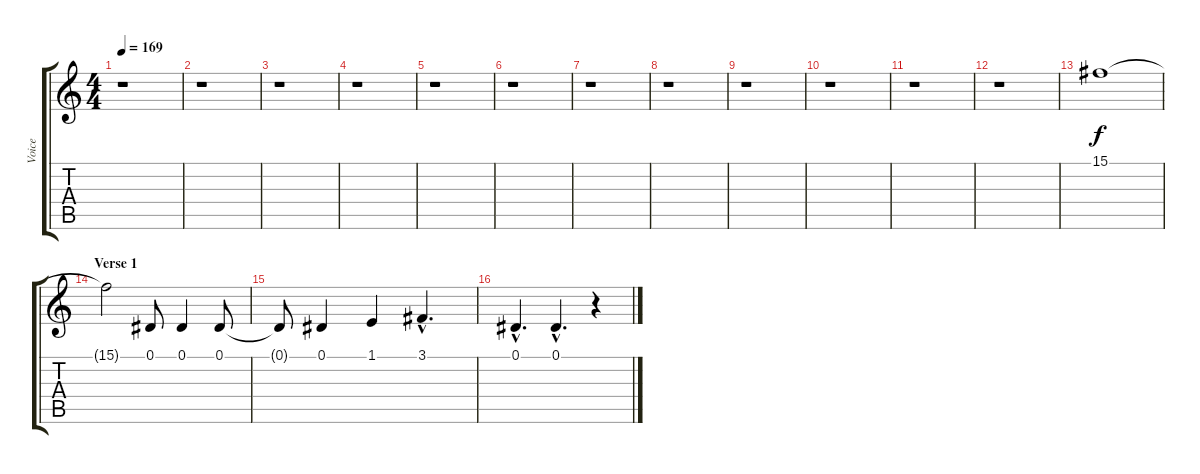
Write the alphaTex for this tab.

\track ("Voice" "Voice") {instrument lead6voice}
\staff {score tabs}
\tuning (Eb4 Bb3 Gb3 Db3 Ab2 Eb2) {hide}
\ts (4 4)
\tempo 169
\clef g2
\ks c
r.1{dy f} |
r.1 |
r.1 |
r.1 |
r.1 |
r.1 |
r.1 |
r.1 |
r.1 |
r.1 |
r.1 |
r.1 |
15.1.1 |
\section ("" "Verse 1")
15.1{t}.2 0.1.8 0.1.4 0.1.8 |
0.1{t}.8 0.1.4 1.1.4 3.1{hac}.4{d} |
0.1{hac}.4{d} 0.1{hac}.4{d} r.4
